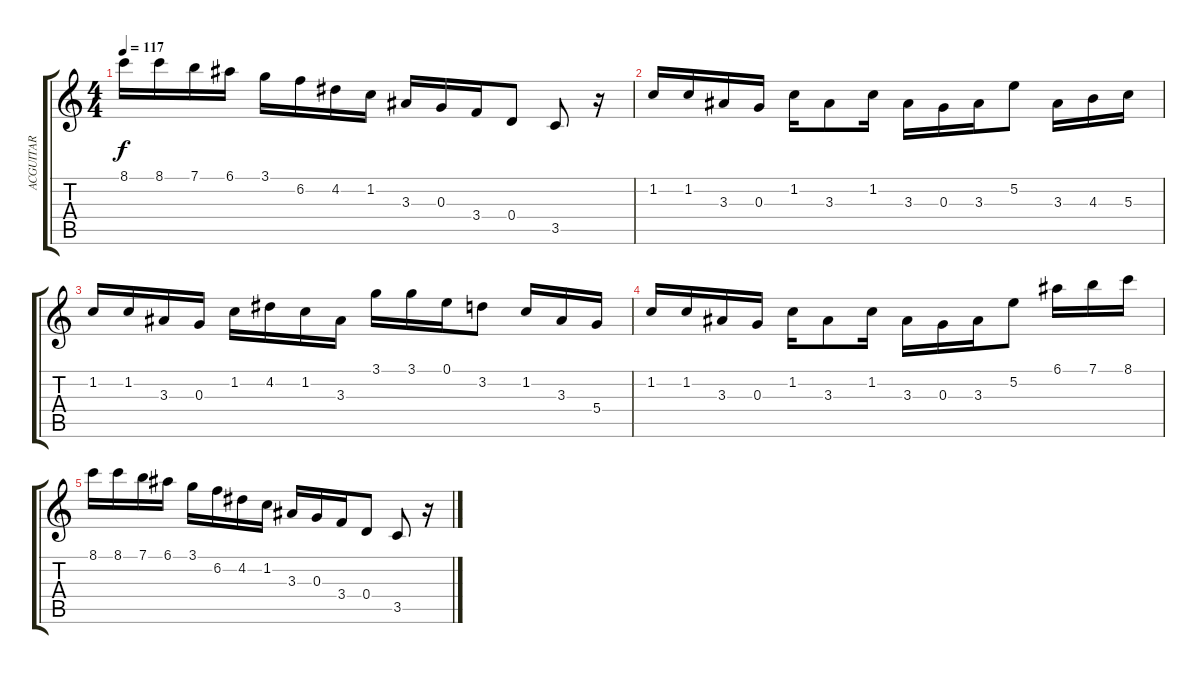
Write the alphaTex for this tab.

\track ("ACGUITAR" "ACGUITAR") {instrument acousticguitarnylon}
\staff {score tabs}
\tuning (E4 B3 G3 D3 A2 D2) {hide}
\ts (4 4)
\tempo 117
\clef g2
\ks c
8.1.16{dy f} 8.1.16 7.1.16 6.1.16 3.1.16 6.2.16 4.2.16 1.2.16 3.3.16 0.3.16 3.4.16 0.4.8 3.5.8 r.16 |
1.2.16 1.2.16 3.3.16 0.3.16 1.2.16 3.3.8 1.2.16 3.3.16 0.3.16 3.3.16 5.2.8 3.3.16 4.3.16 5.3.16 |
1.2.16 1.2.16 3.3.16 0.3.16 1.2.16 4.2.16 1.2.16 3.3.16 3.1.16 3.1.16 0.1.16 3.2.8 1.2.16 3.3.16 5.4.16 |
1.2.16 1.2.16 3.3.16 0.3.16 1.2.16 3.3.8 1.2.16 3.3.16 0.3.16 3.3.16 5.2.8 6.1.16 7.1.16 8.1.16 |
8.1.16 8.1.16 7.1.16 6.1.16 3.1.16 6.2.16 4.2.16 1.2.16 3.3.16 0.3.16 3.4.16 0.4.8 3.5.8 r.16
